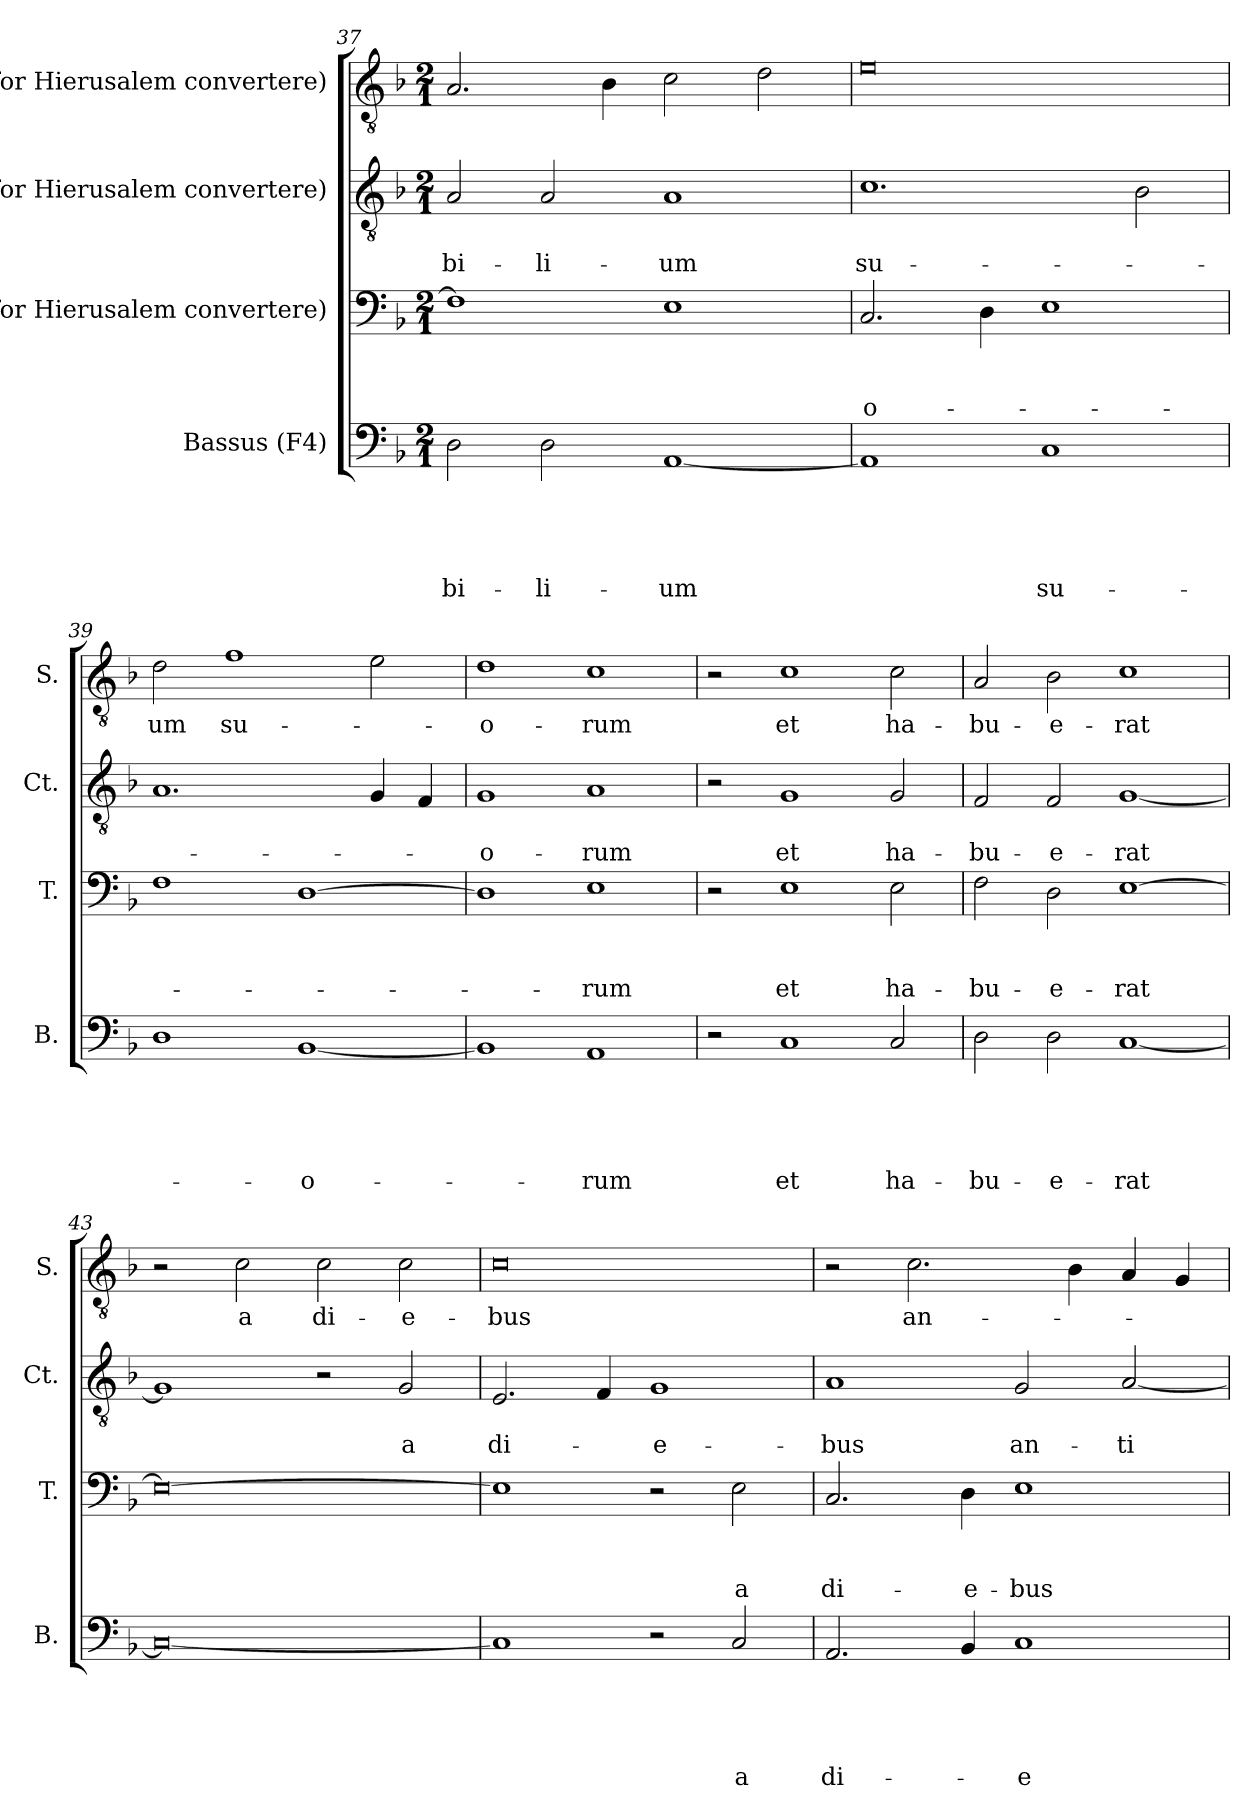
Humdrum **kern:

**kern	**text	**text	**text	**text	**text	**kern	**text	**text	**text	**kern	**text	**text	**kern	**text
*part4	*part4	*part4	*part4	*part4	*part4	*part3	*part3	*part3	*part3	*part2	*part2	*part2	*part1	*part1
*staff4	*staff4	*staff4	*staff4	*staff4	*staff4	*staff3	*staff3	*staff3	*staff3	*staff2	*staff2	*staff2	*staff1	*staff1
*I"Bassus (F4)	*	*	*	*	*	*I"C4 for Hierusalem convertere)	*	*	*	*I"C3 for Hierusalem convertere)	*	*	*I"C1 for Hierusalem convertere)	*
*I'B.	*	*	*	*	*	*I'T.	*	*	*	*I'Ct.	*	*	*I'S.	*
!!LO:PB:g=z
*clefF4	*	*	*	*	*	*clefF4	*	*	*	*clefGv2	*	*	*clefGv2	*
*k[b-]	*	*	*	*	*	*k[b-]	*	*	*	*k[b-]	*	*	*k[b-]	*
*F:	*	*	*	*	*	*F:	*	*	*	*F:	*	*	*F:	*
*M2/1	*	*	*	*	*	*M2/1	*	*	*	*M2/1	*	*	*M2/1	*
=37	=37	=37	=37	=37	=37	=37	=37	=37	=37	=37	=37	=37	=37	=37
!	!	!	!	!	!LO:LY:b	!	!	!	!	!	!	!LO:LY:b	!	!
2D\	.	.	.	.	-bi-	1F]	.	.	.	2A/	.	-bi-	2.A/	.
!	!	!	!	!	!LO:LY:b	!	!	!	!	!	!	!LO:LY:b	!	!
2D\	.	.	.	.	-li-	.	.	.	.	2A/	.	-li-	.	.
.	.	.	.	.	.	.	.	.	.	.	.	.	4B-\	.
!	!	!	!	!	!LO:LY:b	!	!	!	!	!	!	!LO:LY:b	!	!
[<1AA	.	.	.	.	-um	1E	.	.	.	1A	.	-um	2c\	.
.	.	.	.	.	.	.	.	.	.	.	.	.	2d\	.
=38	=38	=38	=38	=38	=38	=38	=38	=38	=38	=38	=38	=38	=38	=38
!	!	!	!	!	!	!	!	!	!LO:LY:b	!	!	!LO:LY:b	!	!
1AA]	.	.	.	.	.	2.C/	.	.	-o-	1.c	.	su-	0e	.
.	.	.	.	.	.	4D\	.	.	.	.	.	.	.	.
!	!	!	!	!	!LO:LY:b	!	!	!	!	!	!	!	!	!
1C	.	.	.	.	su-	1E	.	.	.	.	.	.	.	.
.	.	.	.	.	.	.	.	.	.	2B-\	.	.	.	.
=39	=39	=39	=39	=39	=39	=39	=39	=39	=39	=39	=39	=39	=39	=39
!	!	!	!	!	!	!	!	!	!	!	!	!	!	!LO:LY:b
1D	.	.	.	.	.	1F	.	.	.	1.A	.	.	2d\	-um
!	!	!	!	!	!	!	!	!	!	!	!	!	!	!LO:LY:b
.	.	.	.	.	.	.	.	.	.	.	.	.	1f	su-
!	!	!	!	!	!LO:LY:b:rj	!	!	!	!	!	!	!	!	!
[<1BB-	.	.	.	.	-o-	[>1D	.	.	.	.	.	.	.	.
.	.	.	.	.	.	.	.	.	.	4G/	.	.	2e\	.
.	.	.	.	.	.	.	.	.	.	4F/	.	.	.	.
=40	=40	=40	=40	=40	=40	=40	=40	=40	=40	=40	=40	=40	=40	=40
!	!	!	!	!	!	!	!	!	!	!	!	!LO:LY:b:rj	!	!LO:LY:b:rj
1BB-]	.	.	.	.	.	1D]	.	.	.	1G	.	-o-	1d	-o-
!	!	!	!	!	!LO:LY:b	!	!	!	!LO:LY:b	!	!	!LO:LY:b	!	!LO:LY:b
1AA	.	.	.	.	-rum	1E	.	.	-rum	1A	.	-rum	1c	-rum
=41	=41	=41	=41	=41	=41	=41	=41	=41	=41	=41	=41	=41	=41	=41
2r	.	.	.	.	.	2r	.	.	.	2r	.	.	2r	.
!	!	!	!	!	!LO:LY:b	!	!	!	!LO:LY:b	!	!	!LO:LY:b	!	!LO:LY:b
1C	.	.	.	.	et	1E	.	.	et	1G	.	et	1c	et
!	!	!	!	!	!LO:LY:b	!	!	!	!LO:LY:b	!	!	!LO:LY:b	!	!LO:LY:b
2C/	.	.	.	.	ha-	2E\	.	.	ha-	2G/	.	ha-	2c\	ha-
!!LO:LB:g=z
=42	=42	=42	=42	=42	=42	=42	=42	=42	=42	=42	=42	=42	=42	=42
!	!	!	!	!	!LO:LY:b	!	!	!	!LO:LY:b	!	!	!LO:LY:b	!	!LO:LY:b
2D\	.	.	.	.	-bu-	2F\	.	.	-bu-	2F/	.	-bu-	2A/	-bu-
!	!	!	!	!	!LO:LY:b	!	!	!	!LO:LY:b	!	!	!LO:LY:b	!	!LO:LY:b
2D\	.	.	.	.	-e-	2D\	.	.	-e-	2F/	.	-e-	2B-\	-e-
!	!	!	!	!	!LO:LY:b	!	!	!	!LO:LY:b	!	!	!LO:LY:b	!	!LO:LY:b
[<1C	.	.	.	.	-rat	[>1E	.	.	-rat	[<1G	.	-rat	1c	-rat
=43	=43	=43	=43	=43	=43	=43	=43	=43	=43	=43	=43	=43	=43	=43
0C_	.	.	.	.	.	0E_	.	.	.	1G]	.	.	2r	.
!	!	!	!	!	!	!	!	!	!	!	!	!	!	!LO:LY:b
.	.	.	.	.	.	.	.	.	.	.	.	.	2c\	a
!	!	!	!	!	!	!	!	!	!	!	!	!	!	!LO:LY:b
.	.	.	.	.	.	.	.	.	.	2r	.	.	2c\	di-
!	!	!	!	!	!	!	!	!	!	!	!	!LO:LY:b	!	!LO:LY:b
.	.	.	.	.	.	.	.	.	.	2G/	.	a	2c\	-e-
=44	=44	=44	=44	=44	=44	=44	=44	=44	=44	=44	=44	=44	=44	=44
!	!	!	!	!	!	!	!	!	!	!	!	!LO:LY:b	!	!LO:LY:b
1C]	.	.	.	.	.	1E]	.	.	.	2.E/	.	di-	0c	-bus
.	.	.	.	.	.	.	.	.	.	4F/	.	.	.	.
!	!	!	!	!	!	!	!	!	!	!	!	!LO:LY:b:rj	!	!
2r	.	.	.	.	.	2r	.	.	.	1G	.	-e-	.	.
!	!	!	!	!	!LO:LY:b	!	!	!	!LO:LY:b	!	!	!	!	!
2C/	.	.	.	.	a	2E\	.	.	a	.	.	.	.	.
=45	=45	=45	=45	=45	=45	=45	=45	=45	=45	=45	=45	=45	=45	=45
!	!	!	!	!	!LO:LY:b	!	!	!	!LO:LY:b	!	!	!LO:LY:b	!	!
2.AA/	.	.	.	.	di-	2.C/	.	.	di-	1A	.	-bus	2r	.
!	!	!	!	!	!	!	!	!	!	!	!	!	!	!LO:LY:b
.	.	.	.	.	.	.	.	.	.	.	.	.	2.c\	an-
!	!	!	!	!	!	!	!	!	!LO:LY:b	!	!	!	!	!
4BB-/	.	.	.	.	.	4D\	.	.	-e-	.	.	.	.	.
!	!	!	!	!	!LO:LY:b:rj	!	!	!	!LO:LY:b:rj	!	!	!LO:LY:b	!	!
1C	.	.	.	.	-e-	1E	.	.	-bus	2G/	.	an-	.	.
.	.	.	.	.	.	.	.	.	.	.	.	.	4B-\	.
!	!	!	!	!	!	!	!	!	!	!	!	!LO:LY:b	!	!
.	.	.	.	.	.	.	.	.	.	[>2A/	.	-ti-	4A/	.
.	.	.	.	.	.	.	.	.	.	.	.	.	4G/	.
=	=	=	=	=	=	=	=	=	=	=	=	=	=	=
*-	*-	*-	*-	*-	*-	*-	*-	*-	*-	*-	*-	*-	*-	*-
